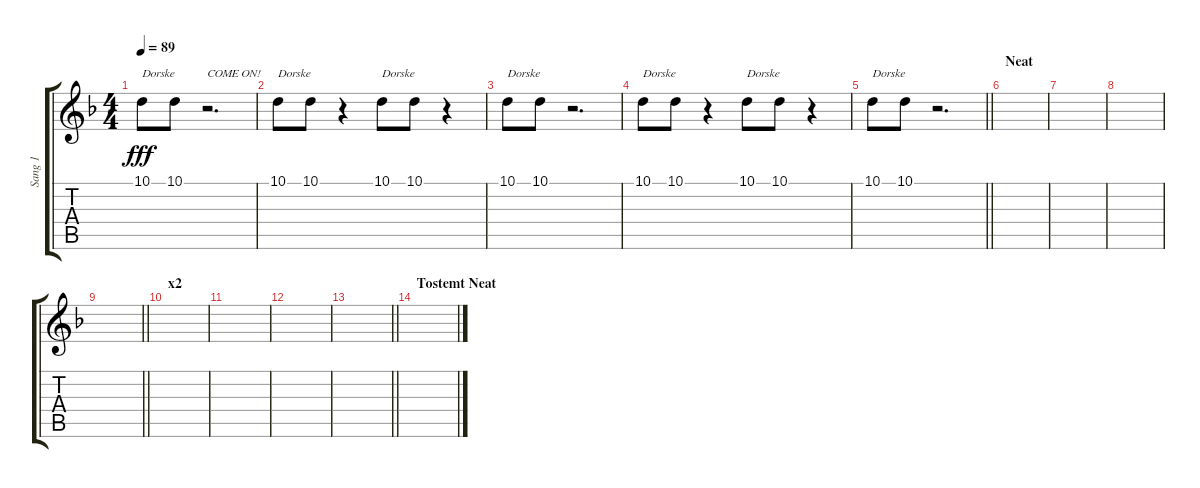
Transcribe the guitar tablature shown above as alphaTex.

\track ("Sang 1" "Sang 1") {instrument trumpet}
\staff {score tabs}
\tuning (E4 B3 G3 D3 A2 E2) {hide}
\ts (4 4)
\tempo 89
\clef g2
\ks dminor
10.1.8{txt "Dorske" dy fff} 10.1.8 r.2{d txt "COME ON!"} |
10.1.8{txt "Dorske"} 10.1.8 r.4 10.1.8{txt "Dorske"} 10.1.8 r.4 |
10.1.8{txt "Dorske"} 10.1.8 r.2{d} |
10.1.8{txt "Dorske"} 10.1.8 r.4 10.1.8{txt "Dorske"} 10.1.8 r.4 |
\barLineRight lightlight
10.1.8{txt "Dorske"} 10.1.8 r.2{d} |
\section ("" "Neat")
|
|
|
\barLineRight lightlight
|
\section ("" "x2")
|
|
|
\barLineRight lightlight
|
\section ("" "Tostemt Neat")
